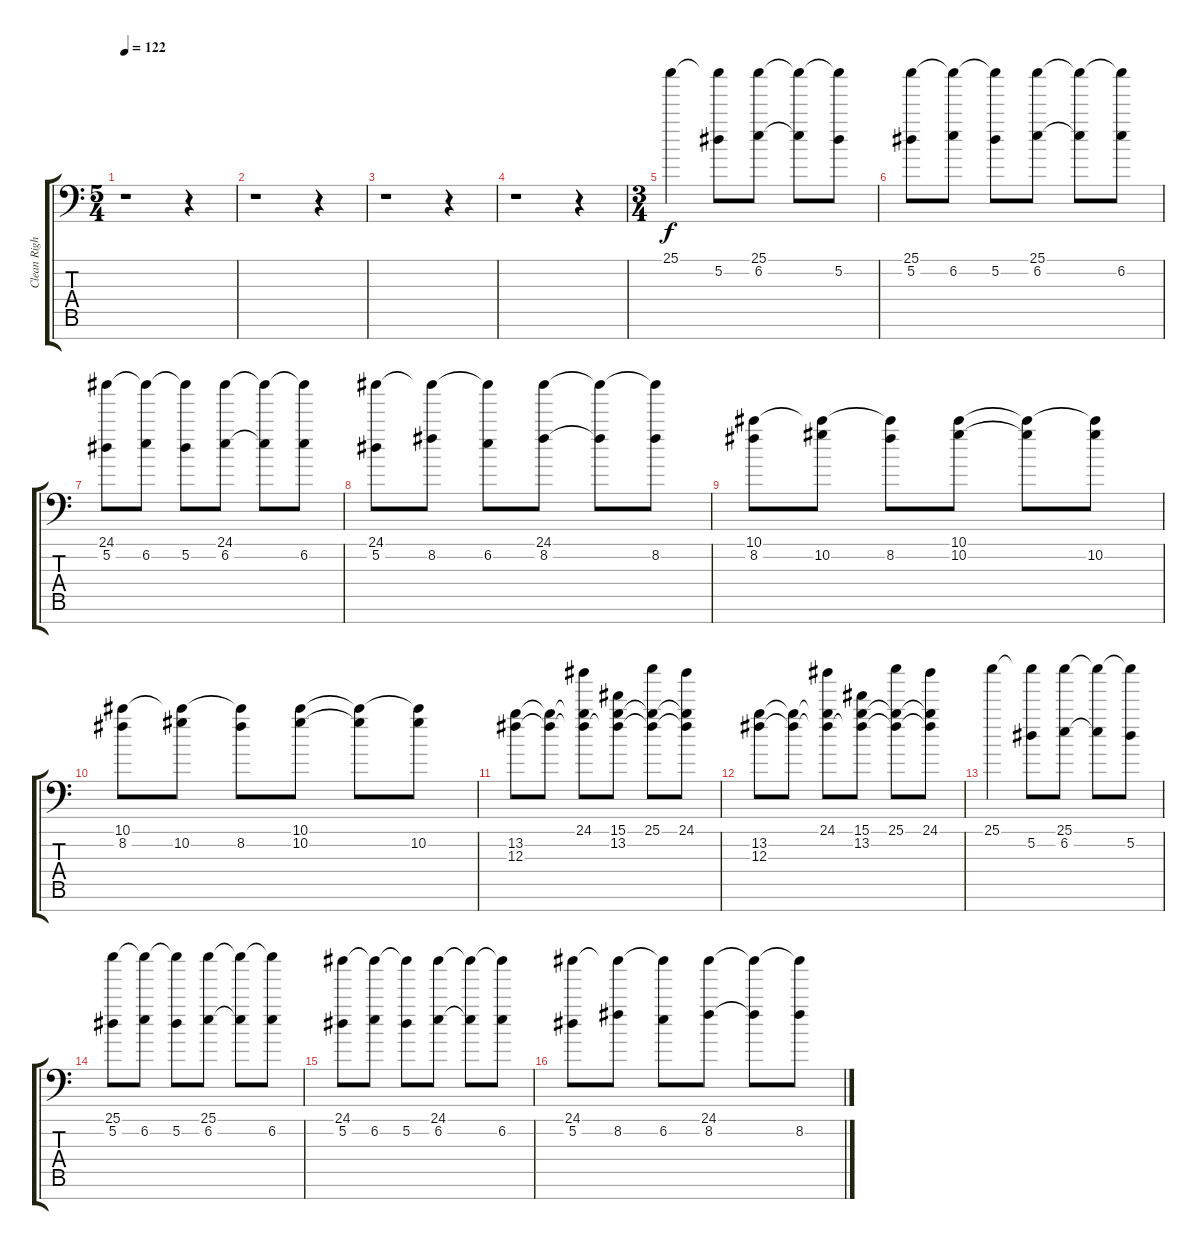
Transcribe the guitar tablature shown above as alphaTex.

\track ("Clean Right" "Clean Righ") {instrument acousticguitarnylon}
\staff {score tabs}
\tuning (Eb4 Bb3 Gb3 Db3 Ab2 Eb2 Ab1) {hide}
\ts (5 4)
\tempo 122
\clef f4
\ks c
r.1{dy f} r.4 |
r.1 r.4 |
r.1 r.4 |
r.1 r.4 |
\ts (3 4)
25.1.4 (25.1{t} 5.2).8 (25.1 6.2).8 (25.1{t} 6.2{t}).8 (25.1{t} 5.2).8 |
(25.1 5.2).8 (25.1{t} 6.2).8 (25.1{t} 5.2).8 (25.1 6.2).8 (25.1{t} 6.2{t}).8 (25.1{t} 6.2).8 |
(24.1 5.2).8 (24.1{t} 6.2).8 (24.1{t} 5.2).8 (24.1 6.2).8 (24.1{t} 6.2{t}).8 (24.1{t} 6.2).8 |
(24.1 5.2).8 (24.1{t} 8.2).8 (24.1{t} 6.2).8 (24.1 8.2).8 (24.1{t} 8.2{t}).8 (24.1{t} 8.2).8 |
(10.1 8.2).8 (10.1{t} 10.2).8 (10.1{t} 8.2).8 (10.1 10.2).8 (10.1{t} 10.2{t}).8 (10.1{t} 10.2).8 |
(10.1 8.2).8 (10.1{t} 10.2).8 (10.1{t} 8.2).8 (10.1 10.2).8 (10.1{t} 10.2{t}).8 (10.1{t} 10.2).8 |
(13.2 12.3).8 (13.2{t} 12.3{t}).8 (24.1 13.2{t} 12.3{t}).8 (15.1 13.2 12.3{t}).8 (25.1 13.2{t} 12.3{t}).8 (24.1 13.2{t} 12.3{t}).8 |
(13.2 12.3).8 (13.2{t} 12.3{t}).8 (24.1 13.2{t} 12.3{t}).8 (15.1 13.2 12.3{t}).8 (25.1 13.2{t} 12.3{t}).8 (24.1 13.2{t} 12.3{t}).8 |
25.1.4 (25.1{t} 5.2).8 (25.1 6.2).8 (25.1{t} 6.2{t}).8 (25.1{t} 5.2).8 |
(25.1 5.2).8 (25.1{t} 6.2).8 (25.1{t} 5.2).8 (25.1 6.2).8 (25.1{t} 6.2{t}).8 (25.1{t} 6.2).8 |
(24.1 5.2).8 (24.1{t} 6.2).8 (24.1{t} 5.2).8 (24.1 6.2).8 (24.1{t} 6.2{t}).8 (24.1{t} 6.2).8 |
(24.1 5.2).8 (24.1{t} 8.2).8 (24.1{t} 6.2).8 (24.1 8.2).8 (24.1{t} 8.2{t}).8 (24.1{t} 8.2).8
